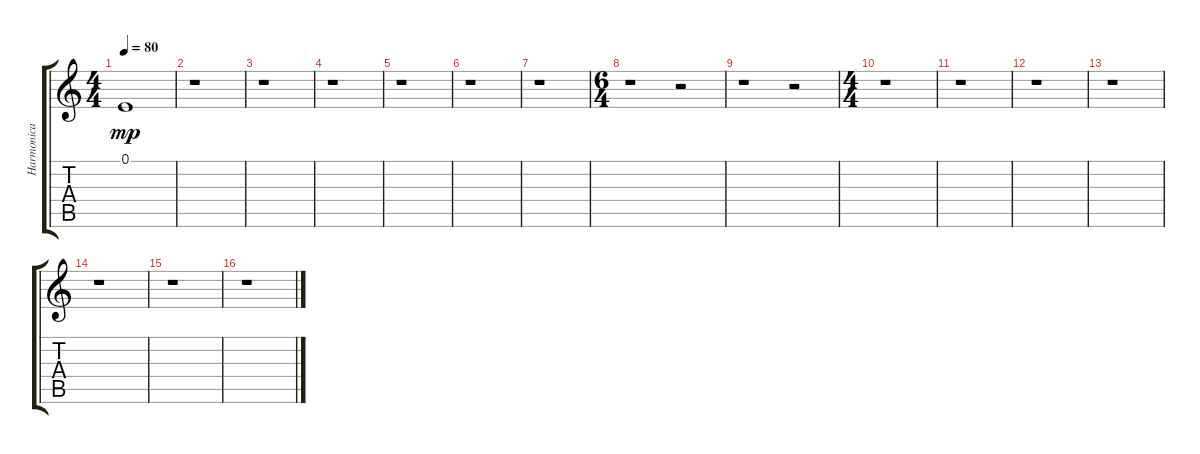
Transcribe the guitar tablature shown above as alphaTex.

\track ("Harmonica" "Harmonica") {instrument harmonica}
\staff {score tabs}
\tuning (E4 B3 G3 D3 A2 E2) {hide}
\ts (4 4)
\tempo 80
\clef g2
\ks c
0.1.1{dy mp} |
r.1 |
r.1 |
r.1 |
r.1 |
r.1 |
r.1 |
\ts (6 4)
r.1 r.2 |
r.1 r.2 |
\ts (4 4)
r.1 |
r.1 |
r.1 |
r.1 |
r.1 |
r.1 |
r.1
